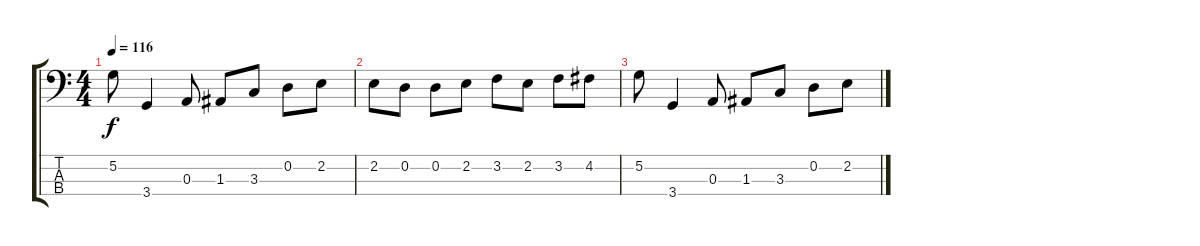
\track "" {instrument electricbasspick}
\staff {score tabs}
\tuning (G2 D2 A1 E1) {hide}
\ts (4 4)
\tempo 116
\clef f4
\ks c
5.2.8{dy f} 3.4.4 0.3.8 1.3.8 3.3.8 0.2.8 2.2.8 |
2.2.8 0.2.8 0.2.8 2.2.8 3.2.8 2.2.8 3.2.8 4.2.8 |
5.2.8 3.4.4 0.3.8 1.3.8 3.3.8 0.2.8 2.2.8
